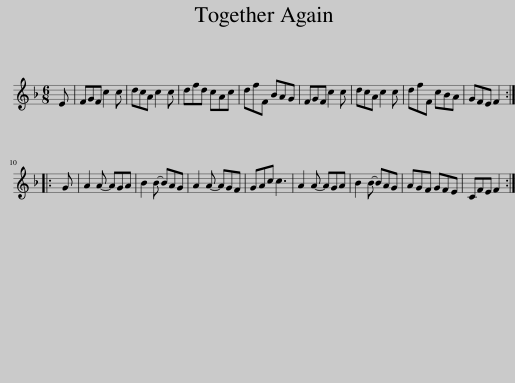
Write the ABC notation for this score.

X:1
L:1/8
M:6/8
I:linebreak $
K:F
V:1 treble
V:1
 E | FGF c2 c | dcA c2 c | dfd cAc | dfF BAG | %5
 FGF c2 c | dcA c2 c | dfF cBA | GFE F2 ::$ G | %10
 A2 A- AGA | B2 B- BAG | A2 A- AGF | GAc c3 | A2 A- AGA | %15
 B2 B- BAG | AGF GFE | CFE F2 :| %18
